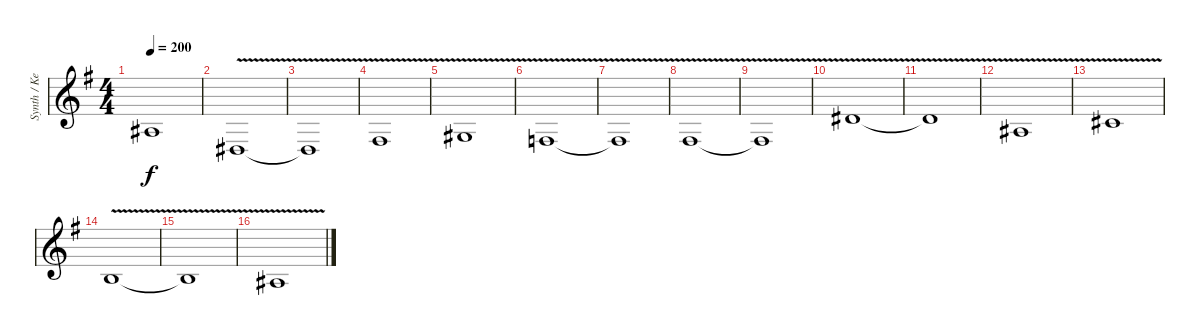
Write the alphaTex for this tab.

\track ("Synth / Keyboard III" "Synth / Ke") {instrument violin}
\staff {score}
\tuning (Eb4 Bb3 Gb3 Db3 Ab2 Eb2) {hide}
\ts (4 4)
\tempo 200
\clef g2
\ks g
9.4{t}.1{dy f} |
7.5{v}.1 |
7.5{t}.1 |
10.5{v}.1 |
7.4{v}.1 |
9.5{v}.1 |
9.5{t}.1 |
10.5{v}.1 |
10.5{t}.1 |
9.3{v}.1 |
9.3{t}.1 |
9.4{v}.1 |
7.3{v}.1 |
10.4{v}.1 |
10.4{t}.1 |
9.4{v}.1
